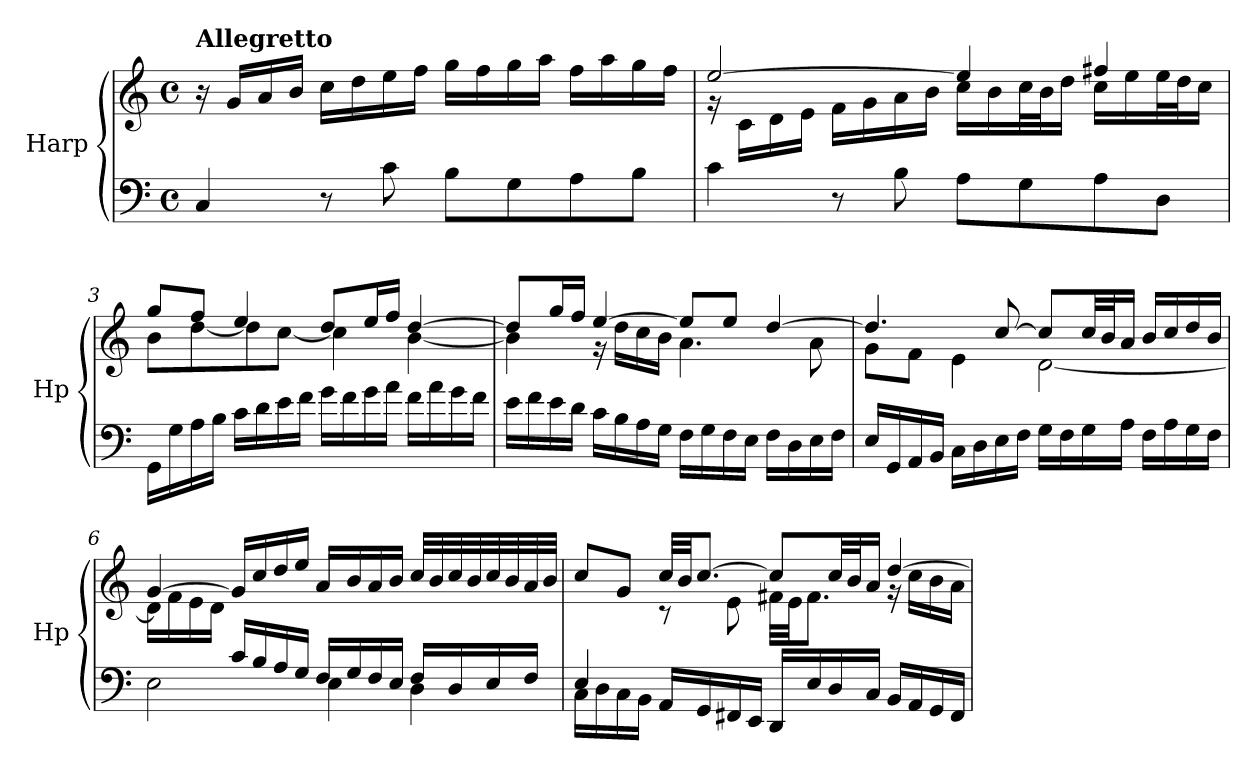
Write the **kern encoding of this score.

**kern	**kern
*part1	*part1
*staff2	*staff1
*I"Harp	*
*I'Hp	*
*clefF4	*clefG2
*k[]	*k[]
*M4/4	*M4/4
*met(c)	*met(c)
=1	=1
!	!LO:TX:a:B:t=Allegretto
4C/	16r
.	16g/LL
.	16a/
.	16b/JJ
8r	16cc\LL
.	16dd\
8c\	16ee\
.	16ff\JJ
8B\L	16gg\LL
.	16ff\
8G\	16gg\
.	16aa\JJ
8A\	16ff\LL
.	16aa\
8B\J	16gg\
.	16ff\JJ
=2	=2
*	*^
4c\	[2ee/	16rg
.	.	16c\LL
.	.	16d\
.	.	16e\JJ
8r	.	16f\LL
.	.	16g\
8B\	.	16a\
.	.	16b\JJ
8A\L	4ee/]	16cc\LL
.	.	16b\
8G\	.	32cc\L
.	.	32b\J
.	.	16dd\JJ
8A\	4ff#X/	16cc\LL
.	.	16ee\
8D\J	.	32ee\L
.	.	32dd\J
.	.	16cc\JJ
!!LO:LB:g=z	!!
=3	=3	=3
16GG\LL	8gg/L	8b\L
16G\	.	.
16A\	8ff/J	[8dd\
16B\JJ	.	.
16c\LL	4ee/	8dd\]
16d\	.	.
16e\	.	[8cc\J
16f\JJ	.	.
16g\LL	8dd/L	4cc\]
16f\	.	.
16g\	16ee/L	.
16a\JJ	16ff/JJ	.
16f\LL	[4dd/	[4b\
16a\	.	.
16g\	.	.
16f\JJ	.	.
=4	=4	=4
16e\LL	8dd/L]	4b\]
16f\	.	.
16e\	16gg/L	.
16d\JJ	16ff/JJ	.
16c\LL	[4ee/	16r
16B\	.	16dd\LL
16A\	.	16cc\
16G\JJ	.	16b\JJ
16F\LL	8ee/L]	4.a\
16G\	.	.
16F\	8ee/J	.
16E\JJ	.	.
16F\LL	[4dd/	.
16D\	.	.
16E\	.	8a\
16F\JJ	.	.
!!LO:LB:g=z	!!
=5	=5	=5
16E/LL	4.dd/]	8g\L
16GG/	.	.
16AA/	.	8f\J
16BB/JJ	.	.
16C\LL	.	4e\
16D\	.	.
16E\	[8cc/	.
16F\JJ	.	.
16G\LL	8cc/L]	[2d\
16F\	.	.
16G\	32cc/LL	.
.	32b/J	.
16A\JJ	16a/JJ	.
16F\LL	16b/LL	.
16A\	16cc/	.
16G\	16dd/	.
16F\JJ	16b/JJ	.
=6	=6	=6
*^	*	*
4ryy	2E\	[4g/	16d\LL]
.	.	.	16f\
.	.	.	16e\
.	.	.	16d\JJ
16c/LL	.	16g/LL]	2.ryy
16B/	.	16cc/	.
16A/	.	16dd/	.
16G/JJ	.	16ee/JJ	.
16F/LL	4E\	16a/LL	.
16G/	.	16b/	.
16F/	.	16a/	.
16E/JJ	.	16b/JJ	.
16F/LL	4D\	32cc/LLL	.
.	.	32b/	.
16D/	.	32cc/	.
.	.	32b/	.
16E/	.	32cc/	.
.	.	32b/	.
16F/JJ	.	32a/	.
.	.	32b/JJJ	.
!!LO:LB:g=z	!!
=7	=7	=7	=7
4E/	16C\LL	8cc/L	4ryy
.	16D\	.	.
.	16C\	8g/J	.
.	16BB\JJ	.	.
2.ryy	16AA/LL	32cc/LLL	8r
.	.	32b/JJ	.
.	16GG/	[8.cc/J	.
.	16FF#X/	.	8e\
.	16EE/JJ	.	.
.	16DD/LL	8cc/L]	32f#X\LLL
.	.	.	32e\JJ
.	16E/	.	8.f#\J
.	16D/	32cc/LL	.
.	.	32b/J	.
.	16C/JJ	16a/JJ	.
.	16BB/LL	[4dd/	16r
.	16AA/	.	16cc\LL
.	16GG/	.	16b\
.	16FF#/JJ	.	16a\JJ
*v	*v	*	*
*	*v	*v
=	=
*-	*-
